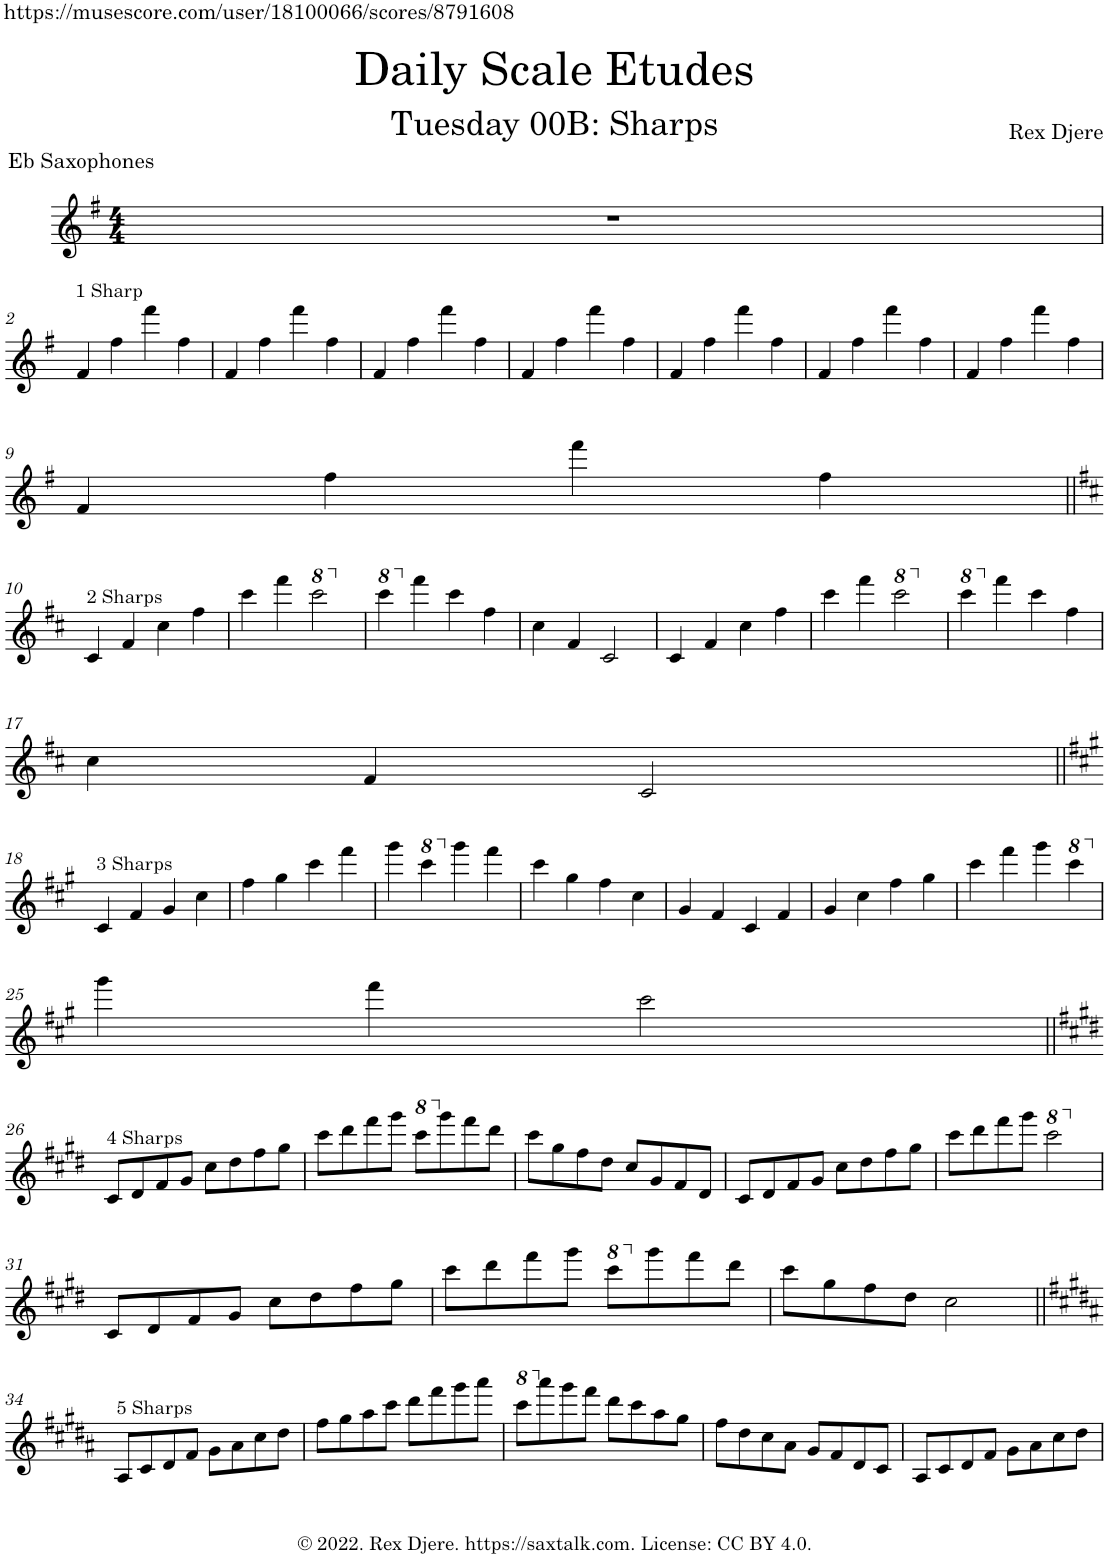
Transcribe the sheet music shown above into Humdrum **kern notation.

**kern
*part1
*staff1
*I"Alto Saxophone
*I'A. Sax.
*clefG2
*Trd5c9
*k[f#]
*M4/4
=1
1r
!!LO:LB:g=z
=2
*k[f#]
!LO:TX:a:t=1 Sharp
4f#/
4ff#\
4fff#\
4ff#\
=3
4f#/
4ff#\
4fff#\
4ff#\
=4
4f#/
4ff#\
4fff#\
4ff#\
=5
4f#/
4ff#\
4fff#\
4ff#\
=6
4f#/
4ff#\
4fff#\
4ff#\
=7
4f#/
4ff#\
4fff#\
4ff#\
=8
4f#/
4ff#\
4fff#\
4ff#\
!!LO:LB:g=z
=9
4f#/
4ff#\
4fff#\
4ff#\
!!LO:LB:g=z
=10||
*k[f#c#]
!LO:TX:a:t=2 Sharps
4c#/
4f#/
4cc#\
4ff#\
=11
4ccc#\
4fff#\
*8va
2cccc#\
=12
*X8va
*8va
4cccc#\
*X8va
4fff#\
4ccc#\
4ff#\
=13
4cc#\
4f#/
2c#/
=14
4c#/
4f#/
4cc#\
4ff#\
=15
4ccc#\
4fff#\
*8va
2cccc#\
=16
*X8va
*8va
4cccc#\
*X8va
4fff#\
4ccc#\
4ff#\
!!LO:LB:g=z
=17
4cc#\
4f#/
2c#/
!!LO:LB:g=z
=18||
*k[f#c#g#]
!LO:TX:a:t=3 Sharps
4c#/
4f#/
4g#/
4cc#\
=19
4ff#\
4gg#\
4ccc#\
4fff#\
=20
4ggg#\
*8va
4cccc#\
*X8va
4ggg#\
4fff#\
=21
4ccc#\
4gg#\
4ff#\
4cc#\
=22
4g#/
4f#/
4c#/
4f#/
=23
4g#/
4cc#\
4ff#\
4gg#\
=24
4ccc#\
4fff#\
4ggg#\
*8va
4cccc#\
!!LO:LB:g=z
=25
*X8va
4ggg#\
4fff#\
2ccc#\
!!LO:LB:g=z
=26||
*k[f#c#g#d#]
!LO:TX:a:t=4 Sharps
8c#/L
8d#/
8f#/
8g#/J
8cc#\L
8dd#\
8ff#\
8gg#\J
=27
8ccc#\L
8ddd#\
8fff#\
8ggg#\J
*8va
8cccc#\L
*X8va
8ggg#\
8fff#\
8ddd#\J
=28
8ccc#\L
8gg#\
8ff#\
8dd#\J
8cc#/L
8g#/
8f#/
8d#/J
=29
8c#/L
8d#/
8f#/
8g#/J
8cc#\L
8dd#\
8ff#\
8gg#\J
=30
8ccc#\L
8ddd#\
8fff#\
8ggg#\J
*8va
2cccc#\
!!LO:LB:g=z
=31
*X8va
8c#/L
8d#/
8f#/
8g#/J
8cc#\L
8dd#\
8ff#\
8gg#\J
=32
8ccc#\L
8ddd#\
8fff#\
8ggg#\J
*8va
8cccc#\L
*X8va
8ggg#\
8fff#\
8ddd#\J
=33
8ccc#\L
8gg#\
8ff#\
8dd#\J
2cc#\
!!LO:LB:g=z
=34||
*k[f#c#g#d#a#]
!LO:TX:a:t=5 Sharps
8A#/L
8c#/
8d#/
8f#/J
8g#\L
8a#\
8cc#\
8dd#\J
=35
8ff#\L
8gg#\
8aa#\
8ccc#\J
8ddd#\L
8fff#\
8ggg#\
8aaa#\J
=36
*8va
8cccc#\L
*X8va
8aaa#\
8ggg#\
8fff#\J
8ddd#\L
8ccc#\
8aa#\
8gg#\J
=37
8ff#\L
8dd#\
8cc#\
8a#\J
8g#/L
8f#/
8d#/
8c#/J
=38
8A#/L
8c#/
8d#/
8f#/J
8g#\L
8a#\
8cc#\
8dd#\J
=
*-
